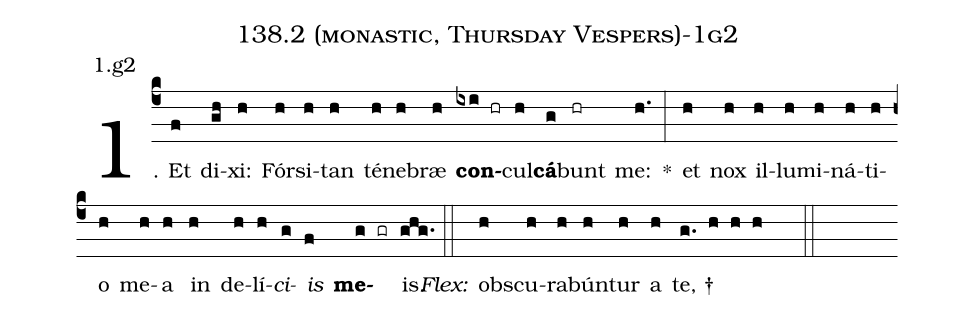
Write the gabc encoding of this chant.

name: 138.2 (monastic, Thursday Vespers)-1g2;
annotation: 1.g2;
%%
(c4)1. Et(f) di(gh)xi:(h) Fór(h)si(h)tan(h) té(h)ne(h)bræ(h) <b>con</b>(ixi hr)cul(h)<b>cá</b>(g)bunt(hr) me:(h.) *(:) et(h) nox(h) il(h)lu(h)mi(h)ná(h)ti(h)o(h) me(h)a(h) in(h) de(h)lí(h)<i>ci</i>(g)<i>is</i>(f) <b>me</b>(g gr)is.(ghg.) (::)
<i>Flex:</i>()  obs(h)cu(h)ra(h)bún(h)tur(h) a(h) te, †(g. h h h  ::)
